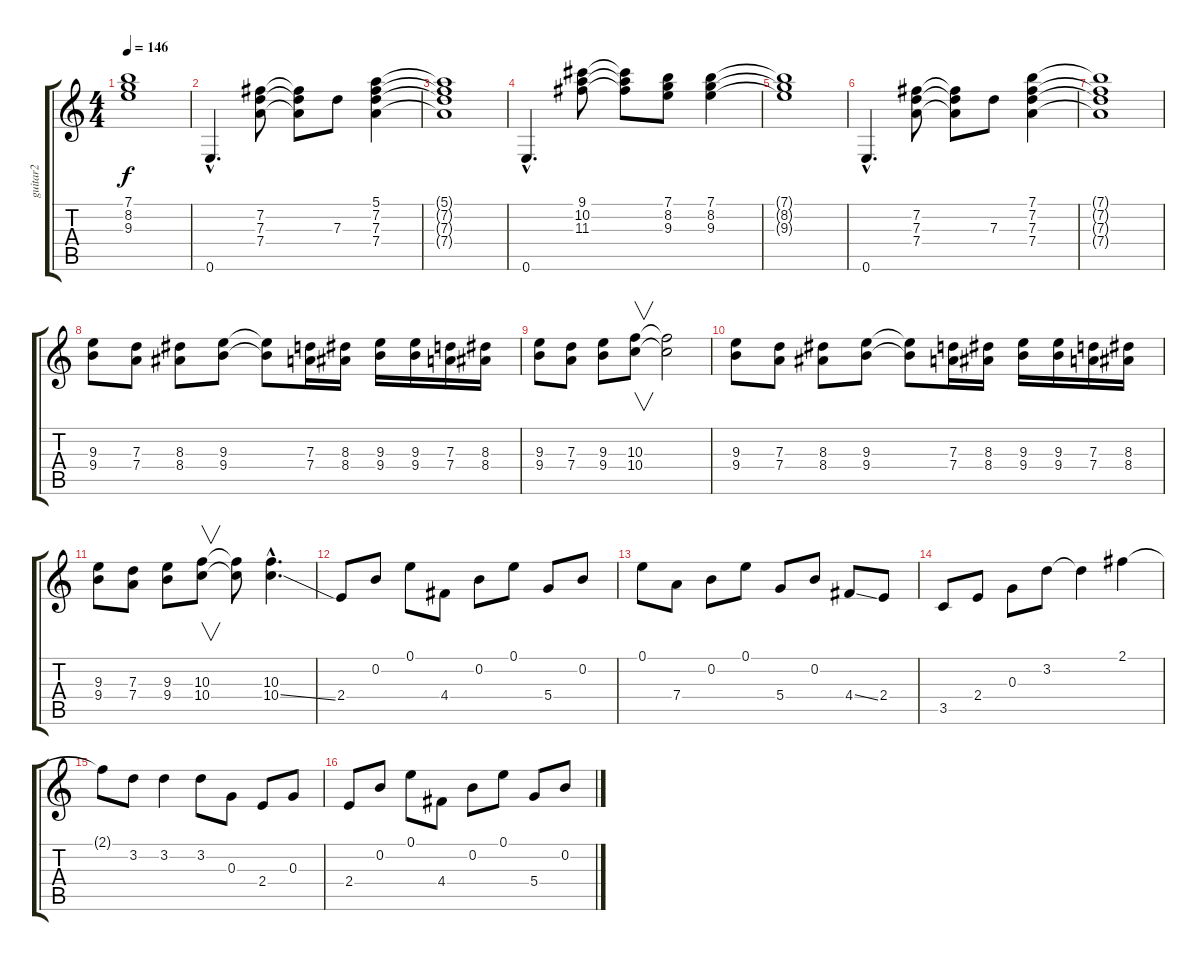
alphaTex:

\track ("guitar2" "guitar2") {instrument overdrivenguitar}
\staff {score tabs}
\tuning (E4 B3 G3 D3 A2 E2) {hide}
\ts (4 4)
\tempo 146
\clef g2
\ks c
(7.1{t} 8.2{t} 9.3{t}).1{dy f} |
0.6{hac}.4{d} (7.2 7.3 7.4).8 (7.2{t} 7.3{t} 7.4{t}).8 7.3.8 (5.1 7.2 7.3 7.4).4 |
(5.1{t} 7.2{t} 7.3{t} 7.4{t}).1 |
0.6{hac}.4{d} (9.1 10.2 11.3).8 (9.1{t} 10.2{t} 11.3{t}).8 (7.1 8.2 9.3).8 (7.1 8.2 9.3).4 |
(7.1{t} 8.2{t} 9.3{t}).1 |
0.6{hac}.4{d} (7.2 7.3 7.4).8 (7.2{t} 7.3{t} 7.4{t}).8 7.3.8 (7.1 7.2 7.3 7.4).4 |
(7.1{t} 7.2{t} 7.3{t} 7.4{t}).1 |
(9.3 9.4).8 (7.3 7.4).8 (8.3 8.4).8 (9.3 9.4).8 (9.3{t} 9.4{t}).8 (7.3 7.4).16 (8.3 8.4).16 (9.3 9.4).16 (9.3 9.4).16 (7.3 7.4).16 (8.3 8.4).16 |
(9.3 9.4).8 (7.3 7.4).8 (9.3 9.4).8 (10.3 10.4).8{v} (10.3{t} 10.4{t}).2 |
(9.3 9.4).8 (7.3 7.4).8 (8.3 8.4).8 (9.3 9.4).8 (9.3{t} 9.4{t}).8 (7.3 7.4).16 (8.3 8.4).16 (9.3 9.4).16 (9.3 9.4).16 (7.3 7.4).16 (8.3 8.4).16 |
(9.3 9.4).8 (7.3 7.4).8 (9.3 9.4).8 (10.3 10.4).8{v} (10.3{t} 10.4{t}).8 (10.3{hac} 10.4{ss hac}).4{d} |
2.4.8 0.2.8 0.1.8 4.4.8 0.2.8 0.1.8 5.4.8 0.2.8 |
0.1.8 7.4.8 0.2.8 0.1.8 5.4.8 0.2.8 4.4{ss}.8 2.4.8 |
3.5.8 2.4.8 0.3.8 3.2.8 3.2{t}.4 2.1.4 |
2.1{t}.8 3.2.8 3.2.4 3.2.8 0.3.8 2.4.8 0.3.8 |
2.4.8 0.2.8 0.1.8 4.4.8 0.2.8 0.1.8 5.4.8 0.2.8
